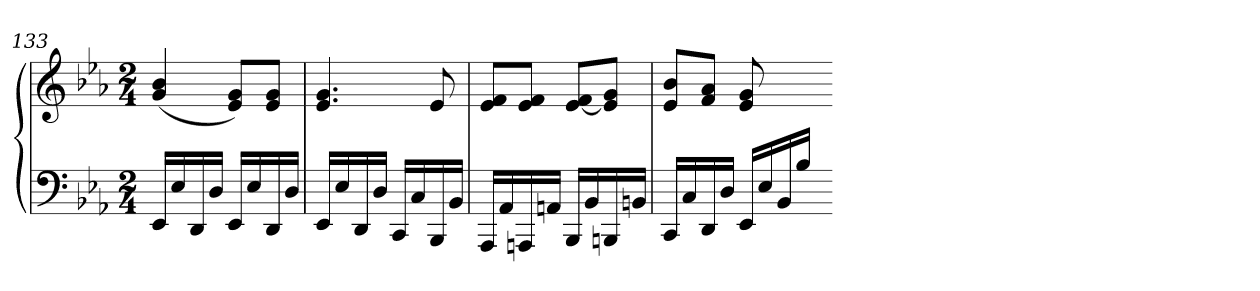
**kern	**kern
*part1	*part1
*staff2	*staff1
*clefF4	*clefG2
*k[b-e-a-]	*k[b-e-a-]
*E-:	*E-:
*M2/4	*M2/4
=133	=133
16EE-LL	(4g 4b-
16E-	.
16DD	.
16DJJ	.
16EE-LL	8e- 8gL)
16E-	.
16DD	8e- 8gJ
16DJJ	.
=134	=134
16EE-LL	4.e- 4.g
16E-	.
16DD	.
16DJJ	.
16CCLL	.
16C	.
16BBB-	8e-
16BB-JJ	.
=135	=135
16AAA-LL	8e- 8fL
16AA-	.
16AAAn	8e- 8fJ
16AAnJJ	.
16BBB-LL	[8e- 8fL
16BB-	.
16BBBn	8e-] 8gJ
16BBnJJ	.
=136	=136
16CCLL	8e- 8b-L
16C	.
16DD	8f 8a-J
16DJJ	.
16EE-LL	8e- 8g
16E-	.
16BB-	16ryy
16B-JJ	8ryy
16ryy	.
=-	=-
*-	*-
